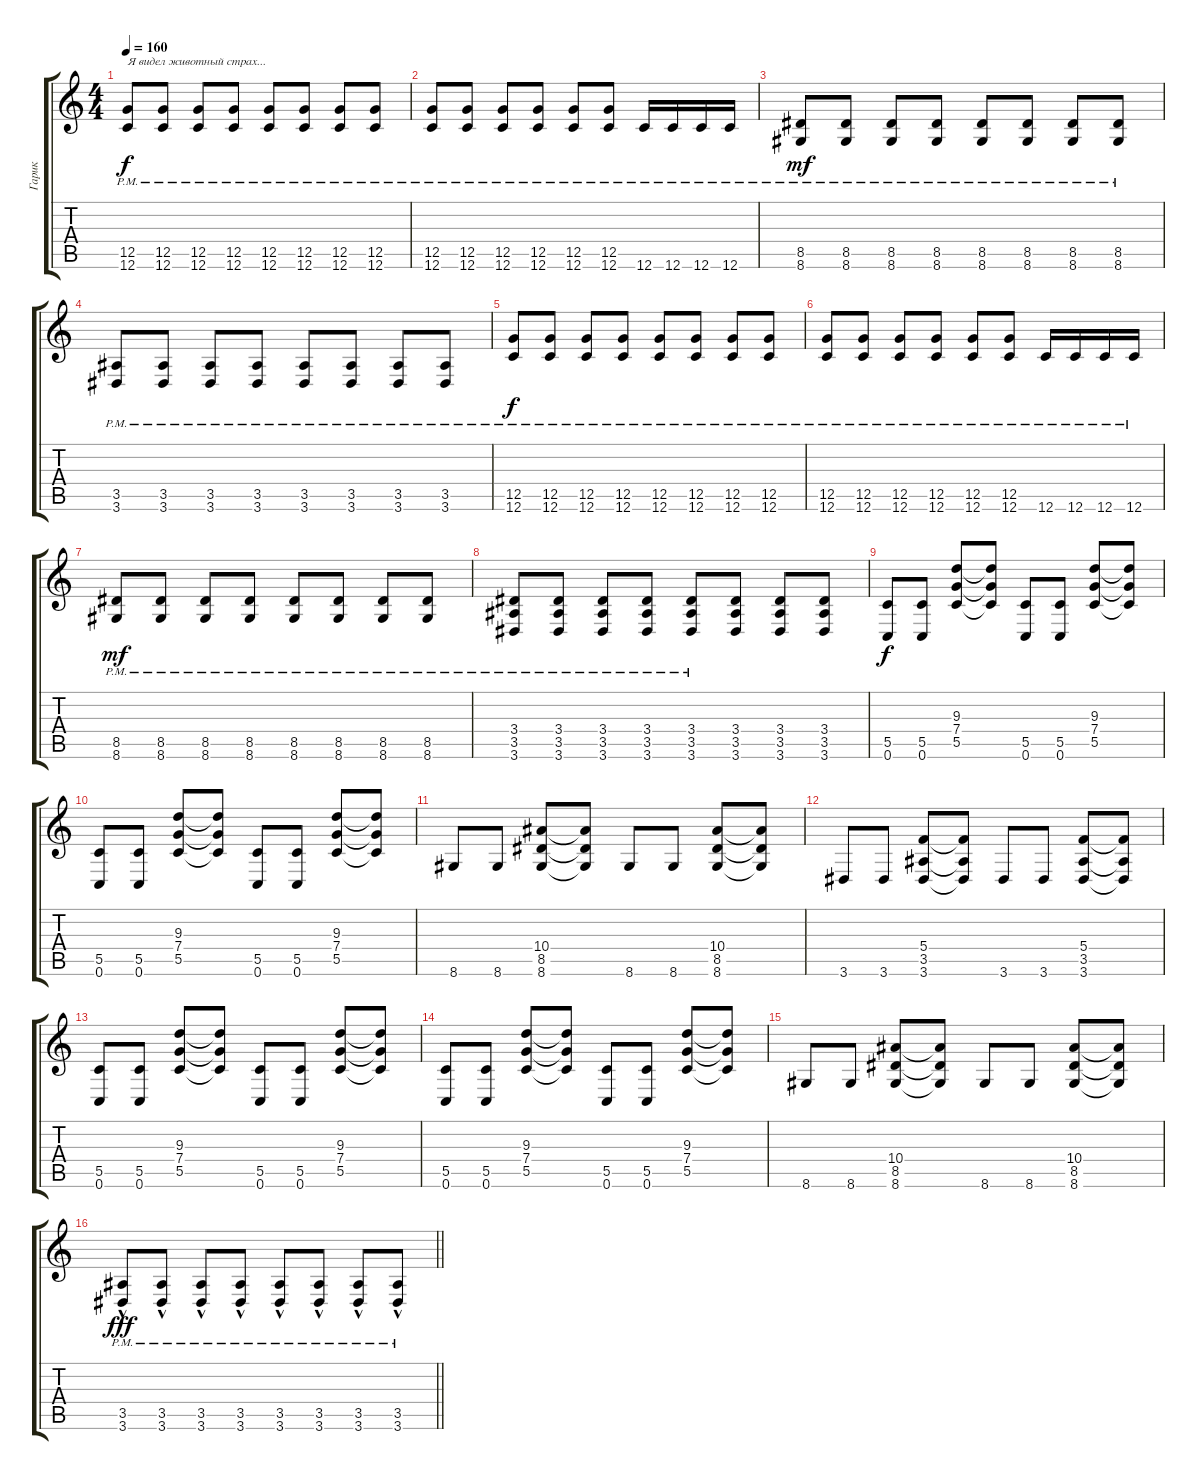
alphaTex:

\track ("Гарик" "Гарик") {instrument distortionguitar}
\staff {score tabs}
\tuning (D4 A3 F3 C3 G2 C2) {hide}
\ts (4 4)
\tempo 160
\clef g2
\ks c
(12.5{pm} 12.6{pm}).8{txt "Я видел животный страх..." dy f} (12.5{pm} 12.6{pm}).8 (12.5{pm} 12.6{pm}).8 (12.5{pm} 12.6{pm}).8 (12.5{pm} 12.6{pm}).8 (12.5{pm} 12.6{pm}).8 (12.5{pm} 12.6{pm}).8 (12.5{pm} 12.6{pm}).8 |
(12.5{pm} 12.6{pm}).8 (12.5{pm} 12.6{pm}).8 (12.5{pm} 12.6{pm}).8 (12.5{pm} 12.6{pm}).8 (12.5{pm} 12.6{pm}).8 (12.5{pm} 12.6{pm}).8 12.6{pm}.16 12.6{pm}.16 12.6{pm}.16 12.6{pm}.16 |
(8.5{pm} 8.6{pm}).8{dy mf} (8.5{pm} 8.6{pm}).8 (8.5{pm} 8.6{pm}).8 (8.5{pm} 8.6{pm}).8 (8.5{pm} 8.6{pm}).8 (8.5{pm} 8.6{pm}).8 (8.5{pm} 8.6{pm}).8 (8.5{pm} 8.6{pm}).8 |
(3.5{pm} 3.6{pm}).8 (3.5{pm} 3.6{pm}).8 (3.5{pm} 3.6{pm}).8 (3.5{pm} 3.6{pm}).8 (3.5{pm} 3.6{pm}).8 (3.5{pm} 3.6{pm}).8 (3.5{pm} 3.6{pm}).8 (3.5{pm} 3.6{pm}).8 |
(12.5{pm} 12.6{pm}).8{dy f} (12.5{pm} 12.6{pm}).8 (12.5{pm} 12.6{pm}).8 (12.5{pm} 12.6{pm}).8 (12.5{pm} 12.6{pm}).8 (12.5{pm} 12.6{pm}).8 (12.5{pm} 12.6{pm}).8 (12.5{pm} 12.6{pm}).8 |
(12.5{pm} 12.6{pm}).8 (12.5{pm} 12.6{pm}).8 (12.5{pm} 12.6{pm}).8 (12.5{pm} 12.6{pm}).8 (12.5{pm} 12.6{pm}).8 (12.5{pm} 12.6{pm}).8 12.6{pm}.16 12.6{pm}.16 12.6{pm}.16 12.6{pm}.16 |
(8.5{pm} 8.6{pm}).8{dy mf} (8.5{pm} 8.6{pm}).8 (8.5{pm} 8.6{pm}).8 (8.5{pm} 8.6{pm}).8 (8.5{pm} 8.6{pm}).8 (8.5{pm} 8.6{pm}).8 (8.5{pm} 8.6{pm}).8 (8.5{pm} 8.6{pm}).8 |
(3.4{pm} 3.5{pm} 3.6{pm}).8 (3.4{pm} 3.5{pm} 3.6{pm}).8 (3.4{pm} 3.5{pm} 3.6{pm}).8 (3.4{pm} 3.5{pm} 3.6{pm}).8 (3.4{pm} 3.5{pm} 3.6{pm}).8 (3.4 3.5 3.6).8 (3.4 3.5 3.6).8 (3.4 3.5 3.6).8 |
(5.5 0.6).8{dy f} (5.5 0.6).8 (9.3 7.4 5.5).8 (9.3{t} 7.4{t} 5.5{t}).8 (5.5 0.6).8 (5.5 0.6).8 (9.3 7.4 5.5).8 (9.3{t} 7.4{t} 5.5{t}).8 |
(5.5 0.6).8 (5.5 0.6).8 (9.3 7.4 5.5).8 (9.3{t} 7.4{t} 5.5{t}).8 (5.5 0.6).8 (5.5 0.6).8 (9.3 7.4 5.5).8 (9.3{t} 7.4{t} 5.5{t}).8 |
8.6.8 8.6.8 (10.4 8.5 8.6).8 (10.4{t} 8.5{t} 8.6{t}).8 8.6.8 8.6.8 (10.4 8.5 8.6).8 (10.4{t} 8.5{t} 8.6{t}).8 |
3.6.8 3.6.8 (5.4 3.5 3.6).8 (5.4{t} 3.5{t} 3.6{t}).8 3.6.8 3.6.8 (5.4 3.5 3.6).8 (5.4{t} 3.5{t} 3.6{t}).8 |
(5.5 0.6).8 (5.5 0.6).8 (9.3 7.4 5.5).8 (9.3{t} 7.4{t} 5.5{t}).8 (5.5 0.6).8 (5.5 0.6).8 (9.3 7.4 5.5).8 (9.3{t} 7.4{t} 5.5{t}).8 |
(5.5 0.6).8 (5.5 0.6).8 (9.3 7.4 5.5).8 (9.3{t} 7.4{t} 5.5{t}).8 (5.5 0.6).8 (5.5 0.6).8 (9.3 7.4 5.5).8 (9.3{t} 7.4{t} 5.5{t}).8 |
8.6.8 8.6.8 (10.4 8.5 8.6).8 (10.4{t} 8.5{t} 8.6{t}).8 8.6.8 8.6.8 (10.4 8.5 8.6).8 (10.4{t} 8.5{t} 8.6{t}).8 |
\barLineRight lightlight
(3.5{hac pm} 3.6{hac pm}).8{dy fff} (3.5{hac pm} 3.6{hac pm}).8 (3.5{hac pm} 3.6{hac pm}).8 (3.5{hac pm} 3.6{hac pm}).8 (3.5{hac pm} 3.6{hac pm}).8 (3.5{hac pm} 3.6{hac pm}).8 (3.5{hac pm} 3.6{hac pm}).8 (3.5{hac pm} 3.6{hac pm}).8
